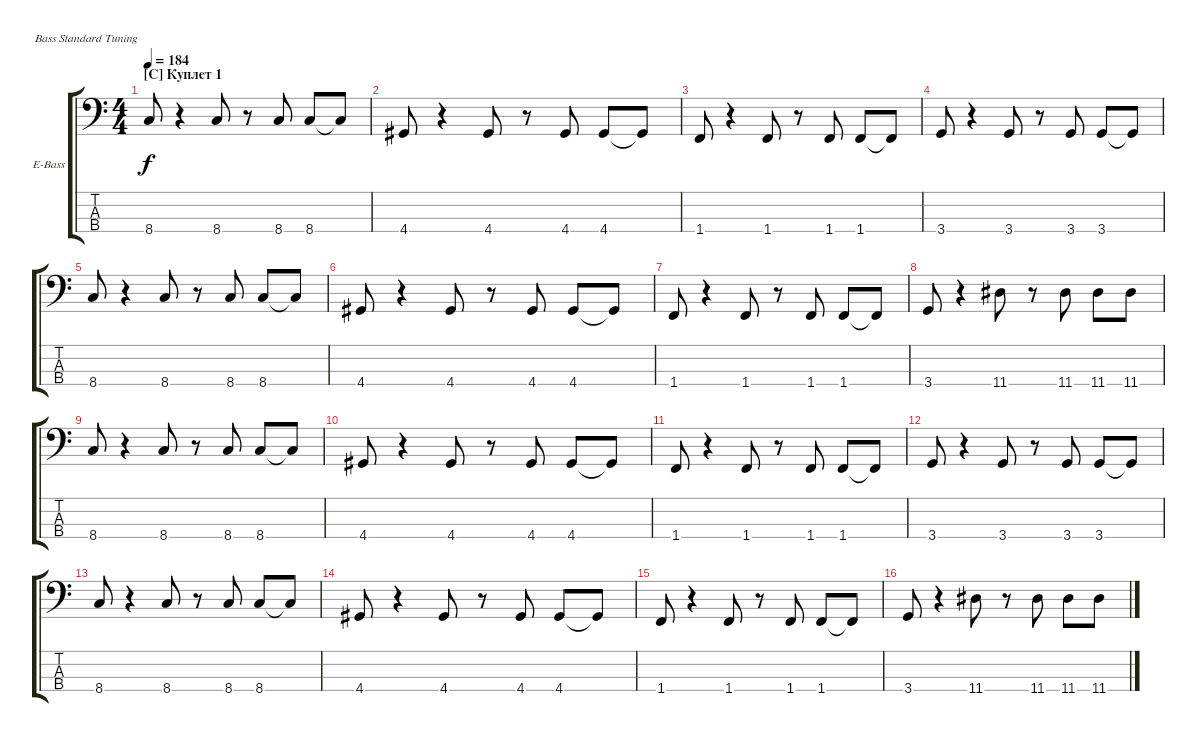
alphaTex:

\bracketExtendMode groupsimilarinstruments
\firstSystemTrackNameOrientation horizontal
\otherSystemsTrackNameOrientation horizontal
\track ("Äîðîæêà 3" "E-Bass") {instrument electricbasspick}
\staff {score tabs}
\tuning (G2 D2 A1 E1)
\ts (4 4)
\section ("C" "Куплет 1")
\tempo 184
\clef f4
\ks c
8.4.8{dy f} r.4 8.4.8 r.8 8.4.8 8.4.8 8.4{t}.8 |
4.4.8 r.4 4.4.8 r.8 4.4.8 4.4.8 4.4{t}.8 |
1.4.8 r.4 1.4.8 r.8 1.4.8 1.4.8 1.4{t}.8 |
3.4.8 r.4 3.4.8 r.8 3.4.8 3.4.8 3.4{t}.8 |
8.4.8 r.4 8.4.8 r.8 8.4.8 8.4.8 8.4{t}.8 |
4.4.8 r.4 4.4.8 r.8 4.4.8 4.4.8 4.4{t}.8 |
1.4.8 r.4 1.4.8 r.8 1.4.8 1.4.8 1.4{t}.8 |
3.4.8 r.4 11.4.8 r.8 11.4.8 11.4.8 11.4.8 |
8.4.8 r.4 8.4.8 r.8 8.4.8 8.4.8 8.4{t}.8 |
4.4.8 r.4 4.4.8 r.8 4.4.8 4.4.8 4.4{t}.8 |
1.4.8 r.4 1.4.8 r.8 1.4.8 1.4.8 1.4{t}.8 |
3.4.8 r.4 3.4.8 r.8 3.4.8 3.4.8 3.4{t}.8 |
8.4.8 r.4 8.4.8 r.8 8.4.8 8.4.8 8.4{t}.8 |
4.4.8 r.4 4.4.8 r.8 4.4.8 4.4.8 4.4{t}.8 |
1.4.8 r.4 1.4.8 r.8 1.4.8 1.4.8 1.4{t}.8 |
3.4.8 r.4 11.4.8 r.8 11.4.8 11.4.8 11.4.8
